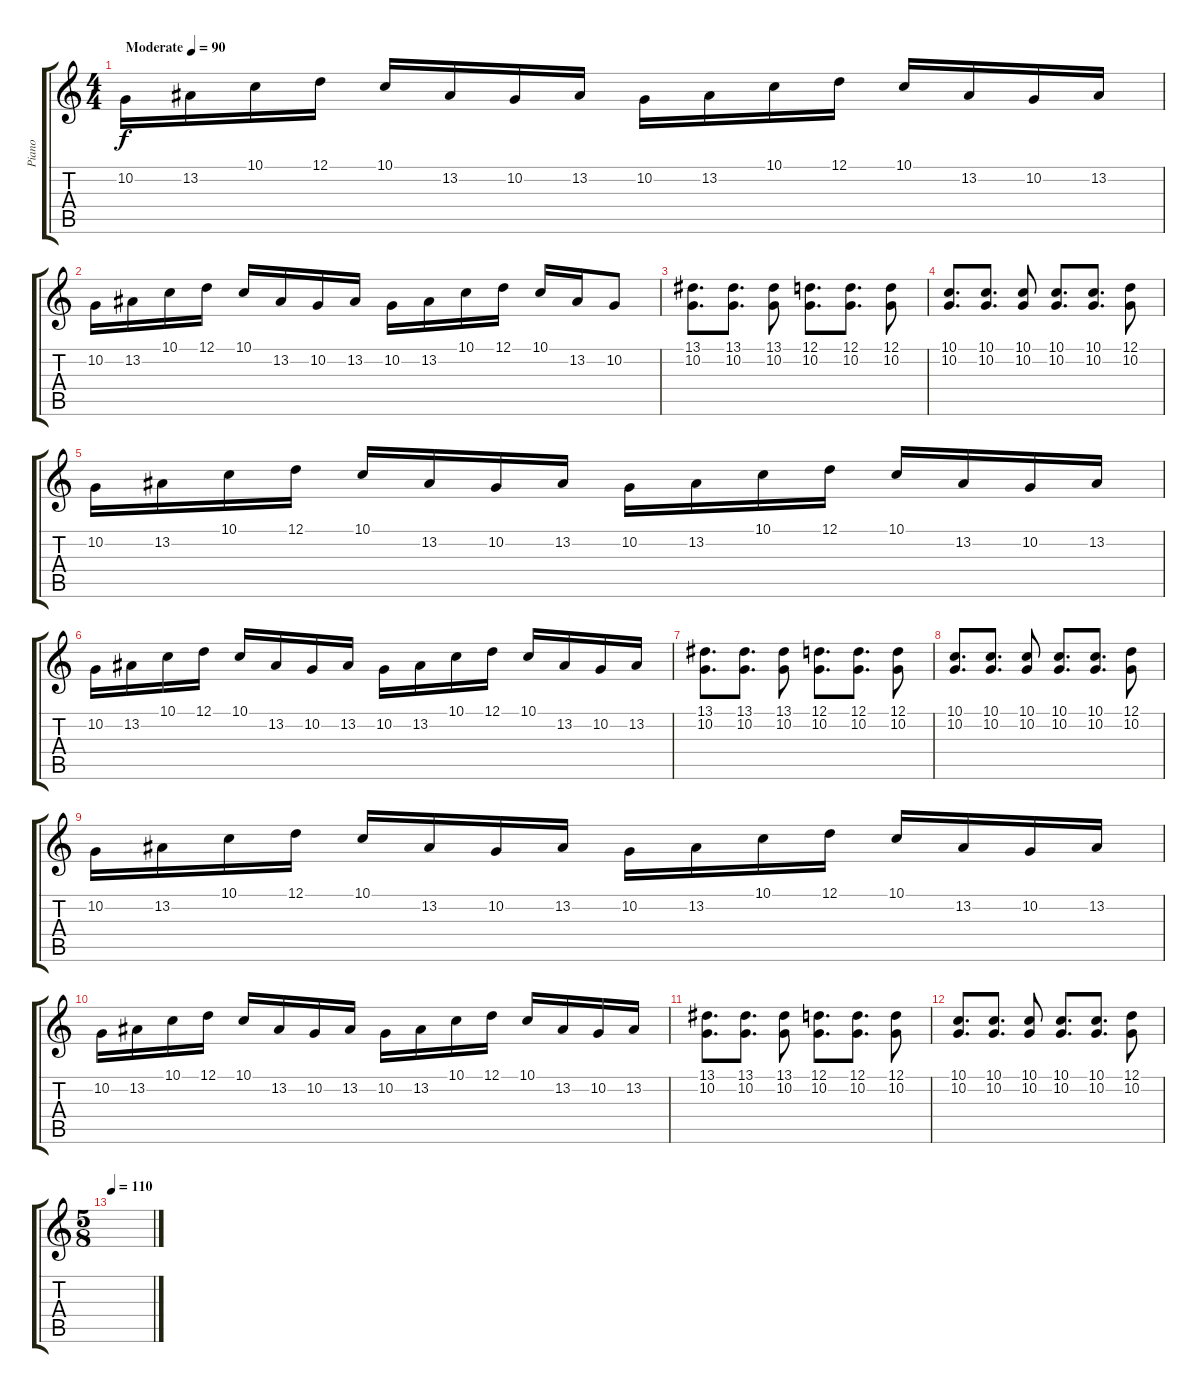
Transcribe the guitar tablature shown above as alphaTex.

\track ("Piano" "Piano") {instrument electricgrandpiano}
\staff {score tabs}
\tuning (D4 A3 F3 C3 G2 C2) {hide}
\ts (4 4)
\tempo (90 "Moderate")
\clef g2
\ks c
10.2.16{dy f instrument electricgrandpiano} 13.2.16 10.1.16 12.1.16 10.1.16 13.2.16 10.2.16 13.2.16 10.2.16 13.2.16 10.1.16 12.1.16 10.1.16 13.2.16 10.2.16 13.2.16 |
10.2.16 13.2.16 10.1.16 12.1.16 10.1.16 13.2.16 10.2.16 13.2.16 10.2.16 13.2.16 10.1.16 12.1.16 10.1.16 13.2.16 10.2.8 |
(13.1 10.2).8{d} (13.1 10.2).8{d} (13.1 10.2).8 (12.1 10.2).8{d} (12.1 10.2).8{d} (12.1 10.2).8 |
(10.1 10.2).8{d} (10.1 10.2).8{d} (10.1 10.2).8 (10.1 10.2).8{d} (10.1 10.2).8{d} (12.1 10.2).8 |
10.2.16 13.2.16 10.1.16 12.1.16 10.1.16 13.2.16 10.2.16 13.2.16 10.2.16 13.2.16 10.1.16 12.1.16 10.1.16 13.2.16 10.2.16 13.2.16 |
10.2.16 13.2.16 10.1.16 12.1.16 10.1.16 13.2.16 10.2.16 13.2.16 10.2.16 13.2.16 10.1.16 12.1.16 10.1.16 13.2.16 10.2.16 13.2.16 |
(13.1 10.2).8{d} (13.1 10.2).8{d} (13.1 10.2).8 (12.1 10.2).8{d} (12.1 10.2).8{d} (12.1 10.2).8 |
(10.1 10.2).8{d} (10.1 10.2).8{d} (10.1 10.2).8 (10.1 10.2).8{d} (10.1 10.2).8{d} (12.1 10.2).8 |
10.2.16 13.2.16 10.1.16 12.1.16 10.1.16 13.2.16 10.2.16 13.2.16 10.2.16 13.2.16 10.1.16 12.1.16 10.1.16 13.2.16 10.2.16 13.2.16 |
10.2.16 13.2.16 10.1.16 12.1.16 10.1.16 13.2.16 10.2.16 13.2.16 10.2.16 13.2.16 10.1.16 12.1.16 10.1.16 13.2.16 10.2.16 13.2.16 |
(13.1 10.2).8{d} (13.1 10.2).8{d} (13.1 10.2).8 (12.1 10.2).8{d} (12.1 10.2).8{d} (12.1 10.2).8 |
(10.1 10.2).8{d} (10.1 10.2).8{d} (10.1 10.2).8 (10.1 10.2).8{d} (10.1 10.2).8{d} (12.1 10.2).8 |
\ts (5 8)
\tempo 110
